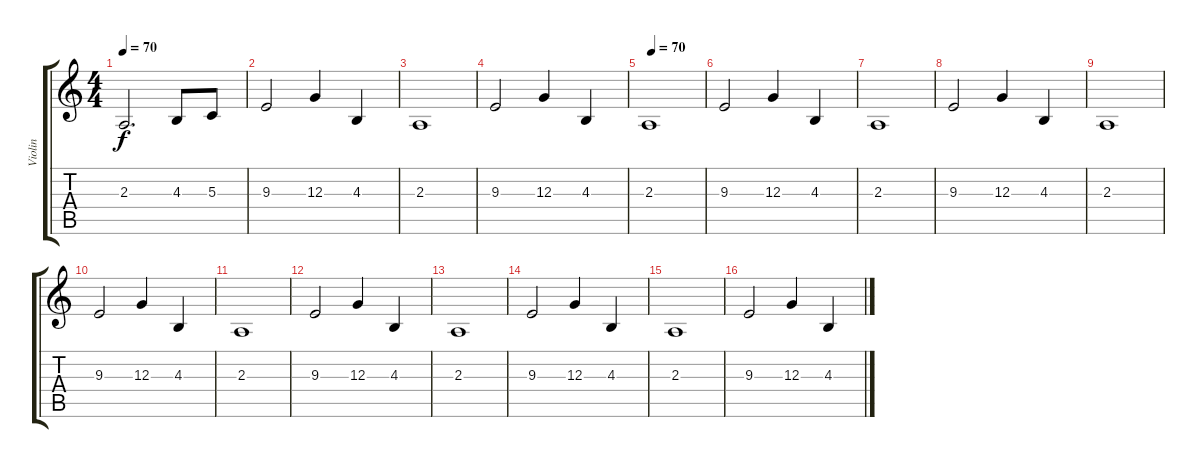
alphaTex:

\track ("Violin" "Violin") {instrument violin}
\staff {score tabs}
\tuning (E4 B3 G3 D3 A2 E2) {hide}
\ts (4 4)
\tempo 70
\clef g2
\ks c
2.3.2{d dy f} 4.3.8 5.3.8 |
9.3.2 12.3.4 4.3.4 |
2.3.1 |
9.3.2 12.3.4 4.3.4 |
\tempo (70 0.0625)
2.3.1 |
9.3.2 12.3.4 4.3.4 |
2.3.1 |
9.3.2 12.3.4 4.3.4 |
2.3.1 |
9.3.2 12.3.4 4.3.4 |
2.3.1 |
9.3.2 12.3.4 4.3.4 |
2.3.1 |
9.3.2 12.3.4 4.3.4 |
2.3.1 |
9.3.2 12.3.4 4.3.4
